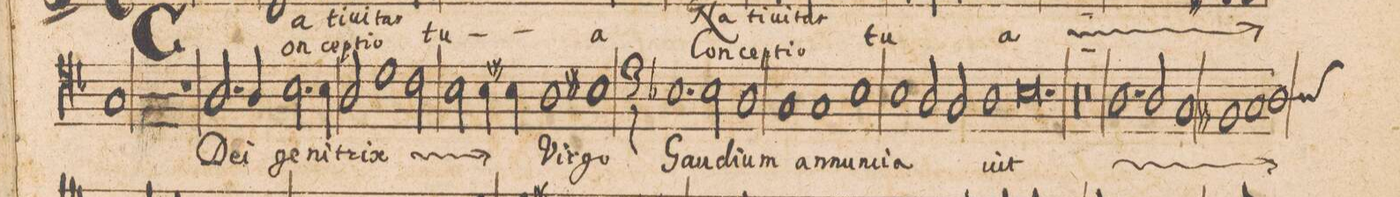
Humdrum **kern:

**kern	**text	**text
*I"TENOR.	*	*
*clefC4	*	*
*k[b-]	*	*
*met(c|)	*	*
*M2/1	*	*
1G	.	.
*	*Xij	*
=12-	=12-	=12-
1r	.	.
2.A/	De-	.
4A/	-i	.
=13-	=13-	=13-
2.B-\	ge-	.
4B-\	-ni-	.
2A/	-trix	.
*	*ij	*
1d\	De-	.
=14-	=14-	=14-
2c\	-i	.
2B-\	ge-	.
4Bn\	-ni-	.
4B\	-trix	.
*	*Xij	*
=15-	=15-	=15-
1A	Vir-	.
1Bn	-go	.
=16-	=16-	=16-
*M3/1	*	*
1.B-X	Gau-	.
2B-\	-di-	.
1A	-um	.
=17-	=17-	=17-
1G	an-	.
1G	-nun-	.
1B-	-ci-	.
=18-	=18-	=18-
1B-	-a-	.
2A/	.	.
2G/	.	.
1A	-uit	.
=19-	=19-	=19-
0.B-	.	.
=20-	=20-	=20-
00.r	.	.
=21-	=21-	=21-
=22-	=22-	=22-
0.r	.	.
=23-	=23-	=23-
*	*ij	*
1.A	Gau-	.
2A/	-di-	.
1G	-um	.
=24-	=24-	=24-
1F#X	an-	.
1G	-nun-	.
*custos:A	*	*
1A	-ci-	.
=25-	=25-	=25-
*-	*-	*-
